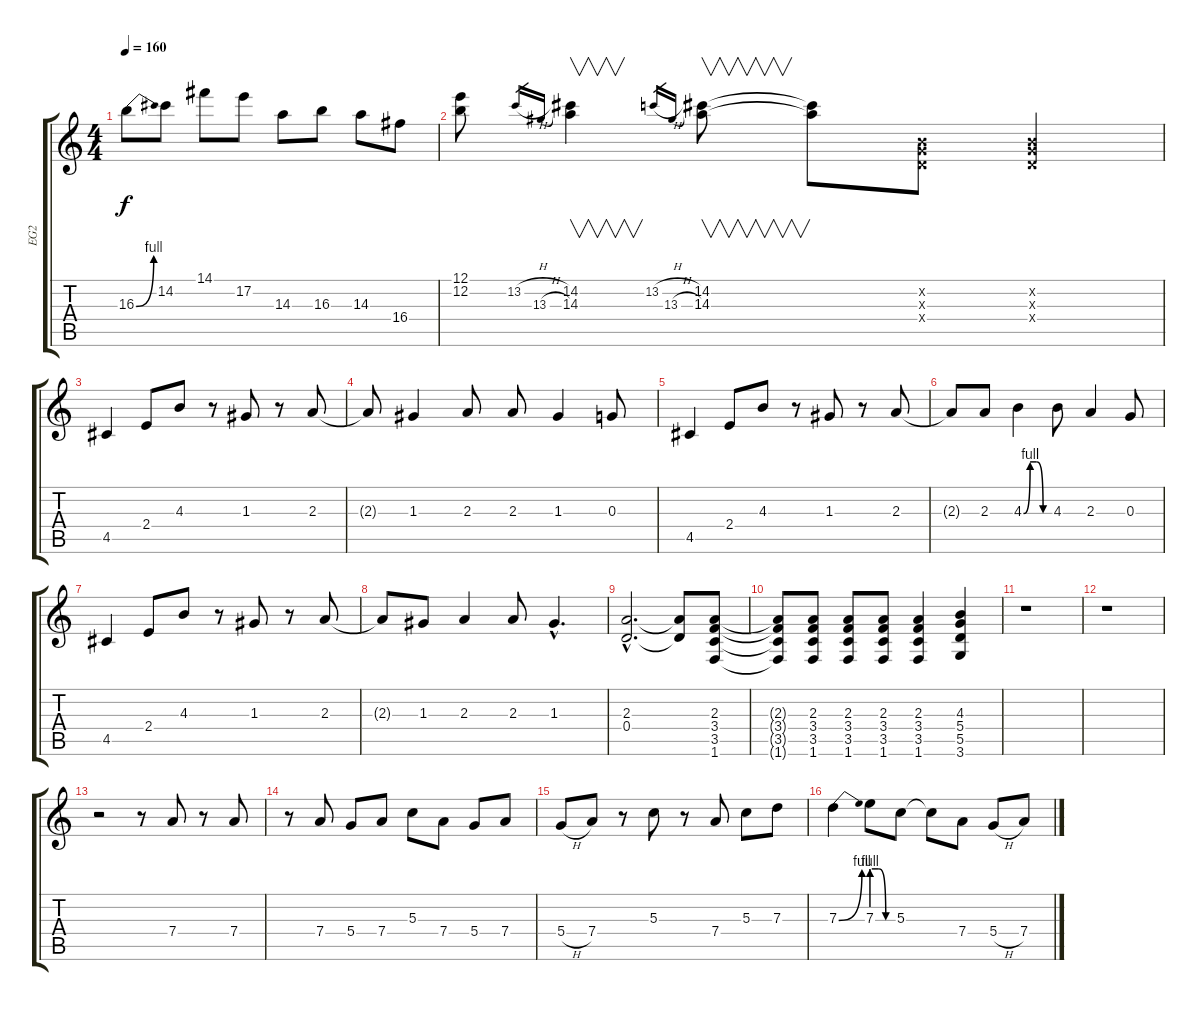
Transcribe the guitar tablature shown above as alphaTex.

\track ("EG2" "EG2") {instrument distortionguitar}
\staff {score tabs}
\tuning (E4 B3 G3 D3 A2 E2) {hide}
\ts (4 4)
\tempo 160
\clef g2
\ks c
16.3{be (bend 0 0 60 4)}.8{dy f} 14.2.8 14.1.8 17.2.8 14.3.8 16.3.8 14.3.8 16.4.8 |
(12.1 12.2).8 13.2{h}.16{gr} 13.3{h}.16{gr} (14.2 14.3).4{v} 13.2{h}.16{gr} 13.3{h}.16{gr} (14.2 14.3).8{v} (14.2{t} 14.3{t}).8 (0.2{x} 0.3{x} 0.4{x}).8 (0.2{x} 0.3{x} 0.4{x}).4 |
4.5.4 2.4.8 4.3.8 r.8 1.3.8 r.8 2.3.8 |
2.3{t}.8 1.3.4 2.3.8 2.3.8 1.3.4 0.3.8 |
4.5.4 2.4.8 4.3.8 r.8 1.3.8 r.8 2.3.8 |
2.3{t}.8 2.3.8 4.3{be (custom 0 0 15 4 30 4 45 0 60 0)}.4 4.3.8 2.3.4 0.3.8 |
4.5.4 2.4.8 4.3.8 r.8 1.3.8 r.8 2.3.8 |
2.3{t}.8 1.3.8 2.3.4 2.3.8 1.3{hac}.4{d} |
(2.3{hac} 0.4{hac}).2{d} (2.3{t} 0.4{t}).8 (2.3 3.4 3.5 1.6).8 |
(2.3{t} 3.4{t} 3.5{t} 1.6{t}).8 (2.3 3.4 3.5 1.6).8 (2.3 3.4 3.5 1.6).8 (2.3 3.4 3.5 1.6).8 (2.3 3.4 3.5 1.6).4 (4.3 5.4 5.5 3.6).4 |
r.1 |
r.1 |
r.2 r.8 7.4.8 r.8 7.4.8 |
r.8 7.4.8 5.4.8 7.4.8 5.3.8 7.4.8 5.4.8 7.4.8 |
5.4{h}.8 7.4.8 r.8 5.3.8 r.8 7.4.8 5.3.8 7.3.8 |
7.3{be (bend 0 0 60 4)}.4 7.3{be (custom 0 4 20 4 40 0 60 0)}.8 5.3.8 5.3{t}.8 7.4.8 5.4{h}.8 7.4.8
